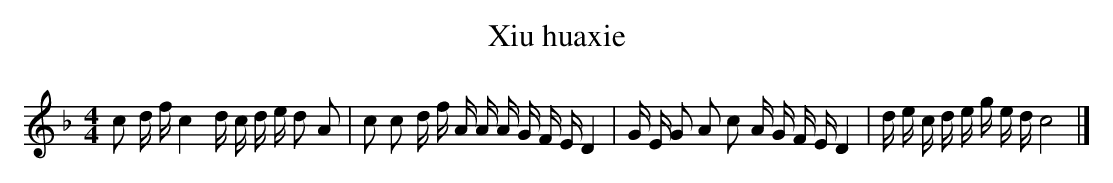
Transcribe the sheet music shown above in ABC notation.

X:1
T: Xiu huaxie
L: 1/16
M: 4/4
K: F
c2 d fc4d c d e d2 A2 [I:setbarnb 1]|
c2 c2 d f A A A G F ED4 |
G E G2 A2 c2 A G F ED4 |
d e c d e g e dc8 |]
